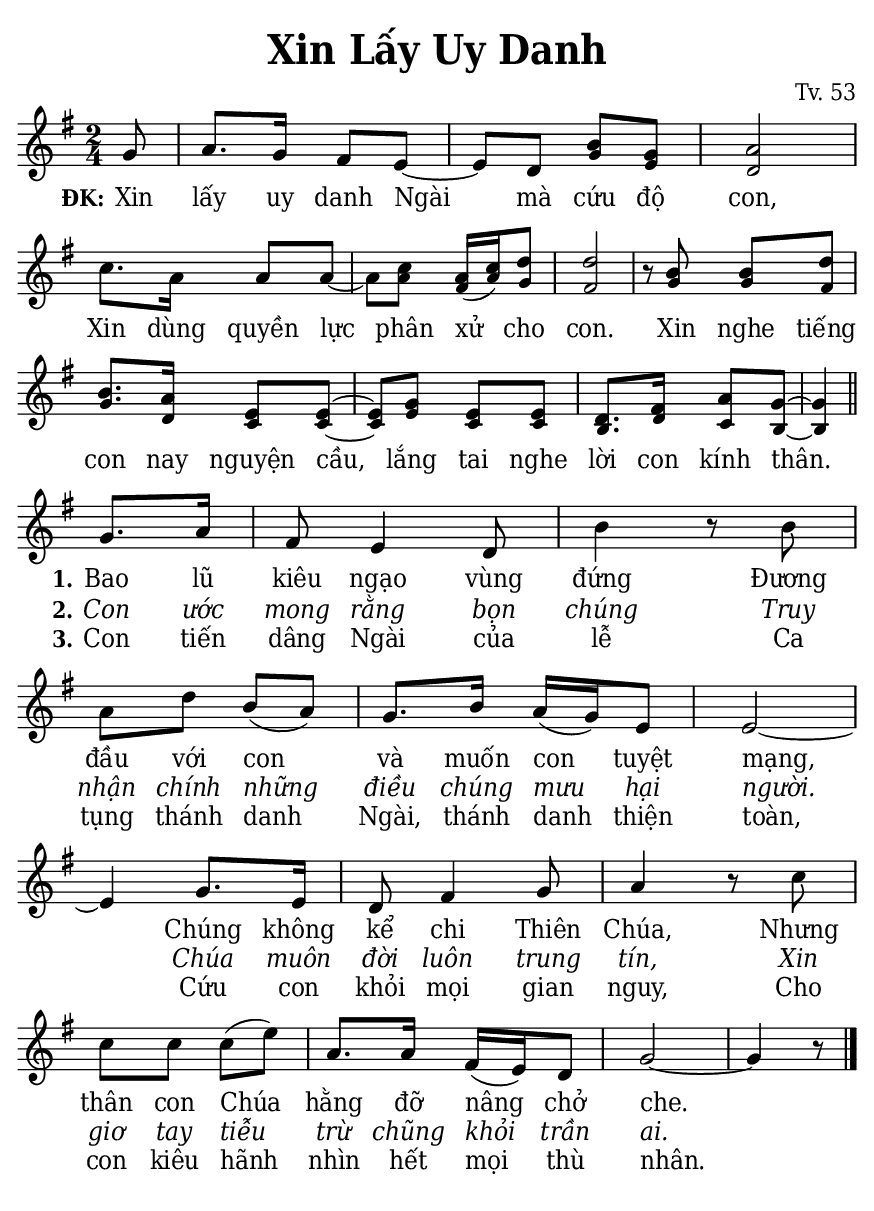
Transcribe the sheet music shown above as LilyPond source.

% Cài đặt chung\
\version "2.22.1"
\include "english.ly"

\header {
  title = \markup { \fontsize #1 "Xin Lấy Uy Danh" }
  composer = "Tv. 53"
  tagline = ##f
}

% Nhạc phiên khúc
nhacPhienKhucSop = \relative c'' {
  \partial 8 g8 |
  a8. g16 fs8 e ~ |
  e d b' g |
  a2 |
  c8. a16 a8 a ~ |
  a c a16 (c) d8 |
  d2 |
  r8 b b d |
  b8. a16 e8 e ~ |
  e g e e |
  d8. fs16 a8 g ~ |
  g4 \bar "||" \break
  
  g8. a16 |
  fs8 e4 d8 |
  b'4 r8 b |
  a d b (a) |
  g8. b16 a (g) e8 |
  e2 ~ |
  e4 g8. e16 |
  d8 fs4 g8 |
  a4 r8 c |
  c c c (e) |
  a,8. a16 fs (e) d8 |
  g2 ~ |
  g4 r8 \bar "|."
}

nhacPhienKhucAlto = \relative c'' {
  g8 |
  a8. g16 fs8 e ~ |
  e d g e |
  d2 |
  c'8. a16 a8 a ~ |
  a a fs16 (a) g8 |
  fs2 |
  r8 g g fs |
  g8. d16 c8 c ~ |
  c e c c |
  b8. d16 c8 b ~ |
  b4
}

% Lời phiên khúc
loiPhienKhucSop = \lyrics {
  \set stanza = "ĐK:"
  Xin lấy uy danh Ngài mà cứu độ con,
  Xin dùng quyền lực phân xử cho con.
  Xin nghe tiếng con nay nguyện cầu,
  lắng tai nghe lời con kính thân.
  <<
    {
      \set stanza = "1."
      Bao lũ kiêu ngạo vùng đứng
      Đương đầu với con và muốn con tuyệt mạng,
      Chúng không kể chi Thiên Chúa,
      Nhưng thân con Chúa hằng đỡ nâng chở che.
    }
    \new Lyrics {
	    \set associatedVoice = "beSop"
	    \set stanza = "2."
      \override Lyrics.LyricText.font-shape = #'italic
	    Con ước mong rằng bọn chúng
	    Truy nhận chính những điều chúng mưu hại người.
	    Chúa muôn đời luôn trung tín,
	    Xin giơ tay tiễu trừ chũng khỏi trần ai.
    }
    \new Lyrics {
	    \set associatedVoice = "beSop"
	    \set stanza = "3."
	    Con tiến dâng Ngài của lễ
	    Ca tụng thánh danh Ngài,
	    thánh danh thiện toàn,
	    Cứu con khỏi mọi gian nguy,
	    Cho con kiêu hãnh nhìn hết mọi thù nhân.
    }
  >>
}

% Dàn trang
\paper {
  #(set-paper-size "a5")
  top-margin = 3\mm
  bottom-margin = 3\mm
  left-margin = 3\mm
  right-margin = 3\mm
  indent = #0
  #(define fonts
	 (make-pango-font-tree "Deja Vu Serif Condensed"
	 		       "Deja Vu Serif Condensed"
			       "Deja Vu Serif Condensed"
			       (/ 20 20)))
  print-page-number = ##f
  system-system-spacing = #'((basic-distance . 0.1) (padding . 2))
}

TongNhip = {
  \key g \major \time 2/4
  \set Timing.beamExceptions = #'()
  \set Timing.baseMoment = #(ly:make-moment 1/4)
}

% Đổi kích thước nốt cho bè phụ
notBePhu =
#(define-music-function (font-size music) (number? ly:music?)
   (for-some-music
     (lambda (m)
       (if (music-is-of-type? m 'rhythmic-event)
           (begin
             (set! (ly:music-property m 'tweaks)
                   (cons `(font-size . ,font-size)
                         (ly:music-property m 'tweaks)))
             #t)
           #f))
     music)
   music)

\score {
  \new ChoirStaff <<
    \new Staff \with {
        \consists "Merge_rests_engraver"
        printPartCombineTexts = ##f
      }
      <<
      \new Voice \TongNhip \partCombine 
        \nhacPhienKhucSop
        \notBePhu -1 { \nhacPhienKhucAlto }
      \new NullVoice = beSop \nhacPhienKhucSop
      \new Lyrics \lyricsto beSop \loiPhienKhucSop
      >>
  >>
  \layout {
    \override Lyrics.LyricSpace.minimum-distance = #2
    \override Score.BarNumber.break-visibility = ##(#f #f #f)
    \override Score.SpacingSpanner.uniform-stretching = ##t
  } 
}
